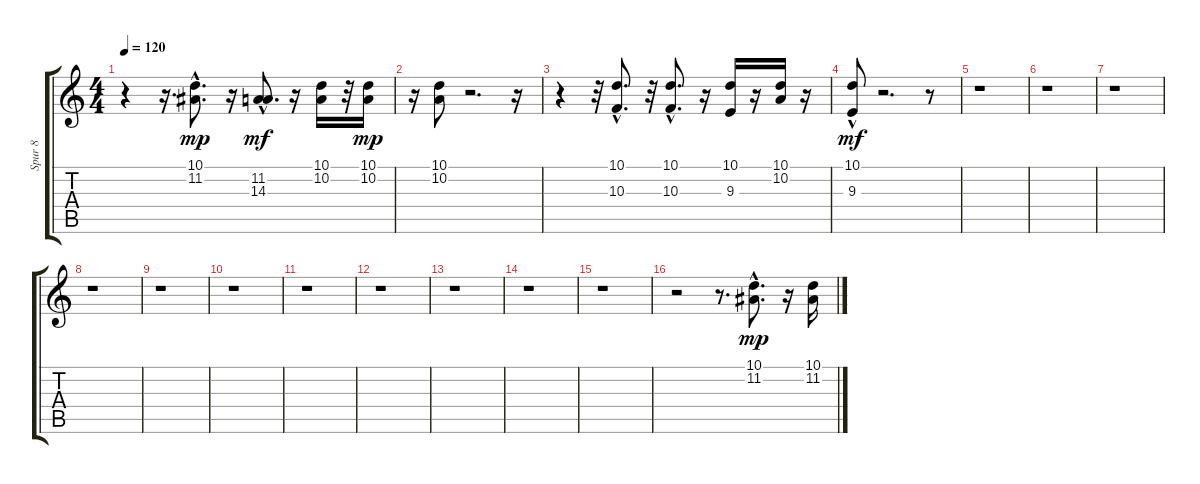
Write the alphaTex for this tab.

\track ("Spur 8" "Spur 8") {instrument orchestrahit}
\staff {score tabs}
\tuning (E4 B3 G3 D3 A2 E2) {hide}
\ts (4 4)
\tempo 120
\clef g2
\ks c
r.4{dy mp instrument orchestrahit} r.16{d} (10.1{hac} 11.2{hac}).8{d} r.16 (11.2{hac} 14.3{hac}).8{d dy mf} r.16 (10.1 10.2).16 r.32 (10.1 10.2).16{dy mp} |
r.16 (10.1 10.2).8 r.2{d} r.16 |
r.4 r.32 (10.1{hac} 10.3{hac}).8{d} r.32 (10.1 10.3{hac}).8{d} r.16 (10.1 9.3).16 r.16 (10.1 10.2).16 r.16 |
(10.1 9.3{hac}).8{dy mf} r.2{d} r.8 |
r.1 |
r.1 |
r.1 |
r.1 |
r.1 |
r.1 |
r.1 |
r.1 |
r.1 |
r.1 |
r.1 |
r.2 r.8{d} (10.1{hac} 11.2{hac}).8{d dy mp} r.16 (10.1 11.2).16
